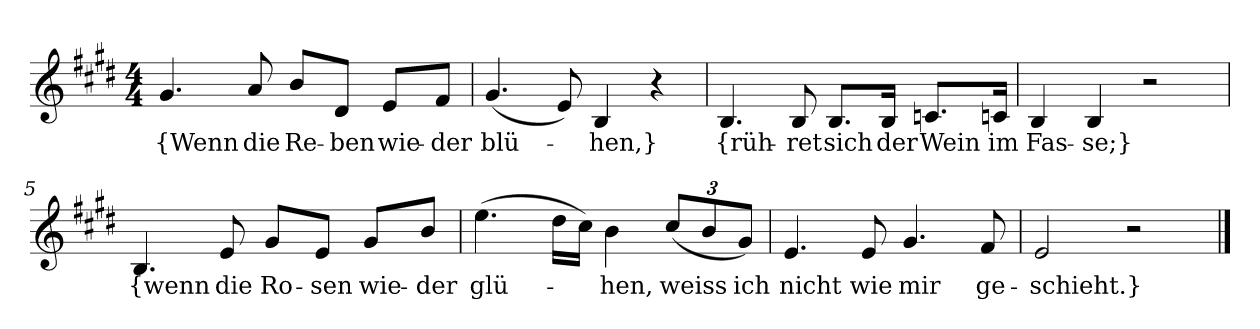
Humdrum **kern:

**kern	**text
*part1	*part1
*staff1	*staff1
*clefG2	*
*k[f#c#g#d#]	*
*M4/4	*
=1	=1
4.g#	{Wenn
8a	die
8b/L	Re-
8d#/J	-ben
8e/L	wie-
8f#/J	-der
=2	=2
(4.g#	blü-
8e)	.
4B	-hen,}
4r	.
=3	=3
4.B	{rüh-
8B	-ret
8.B/L	sich
16B/Jk	der
8.cn/L	Wein
16cn/Jk	im
=4	=4
4B	Fas-
4B	-se;}
2r	.
=5	=5
4.B	{wenn
8e	die
8g#/L	Ro-
8e/J	-sen
8g#/L	wie-
8b/J	-der
=6	=6
(4.ee	glü-
16dd#\LL	.
16cc#\JJ)	.
4b	-hen,
(12cc#/L	weiss
12b/	.
12g#/J)	ich
=7	=7
4.e	nicht
8e	wie
4.g#	mir
8f#	ge-
=8	=8
2e	-schieht.}
2r	.
==	==
*-	*-
